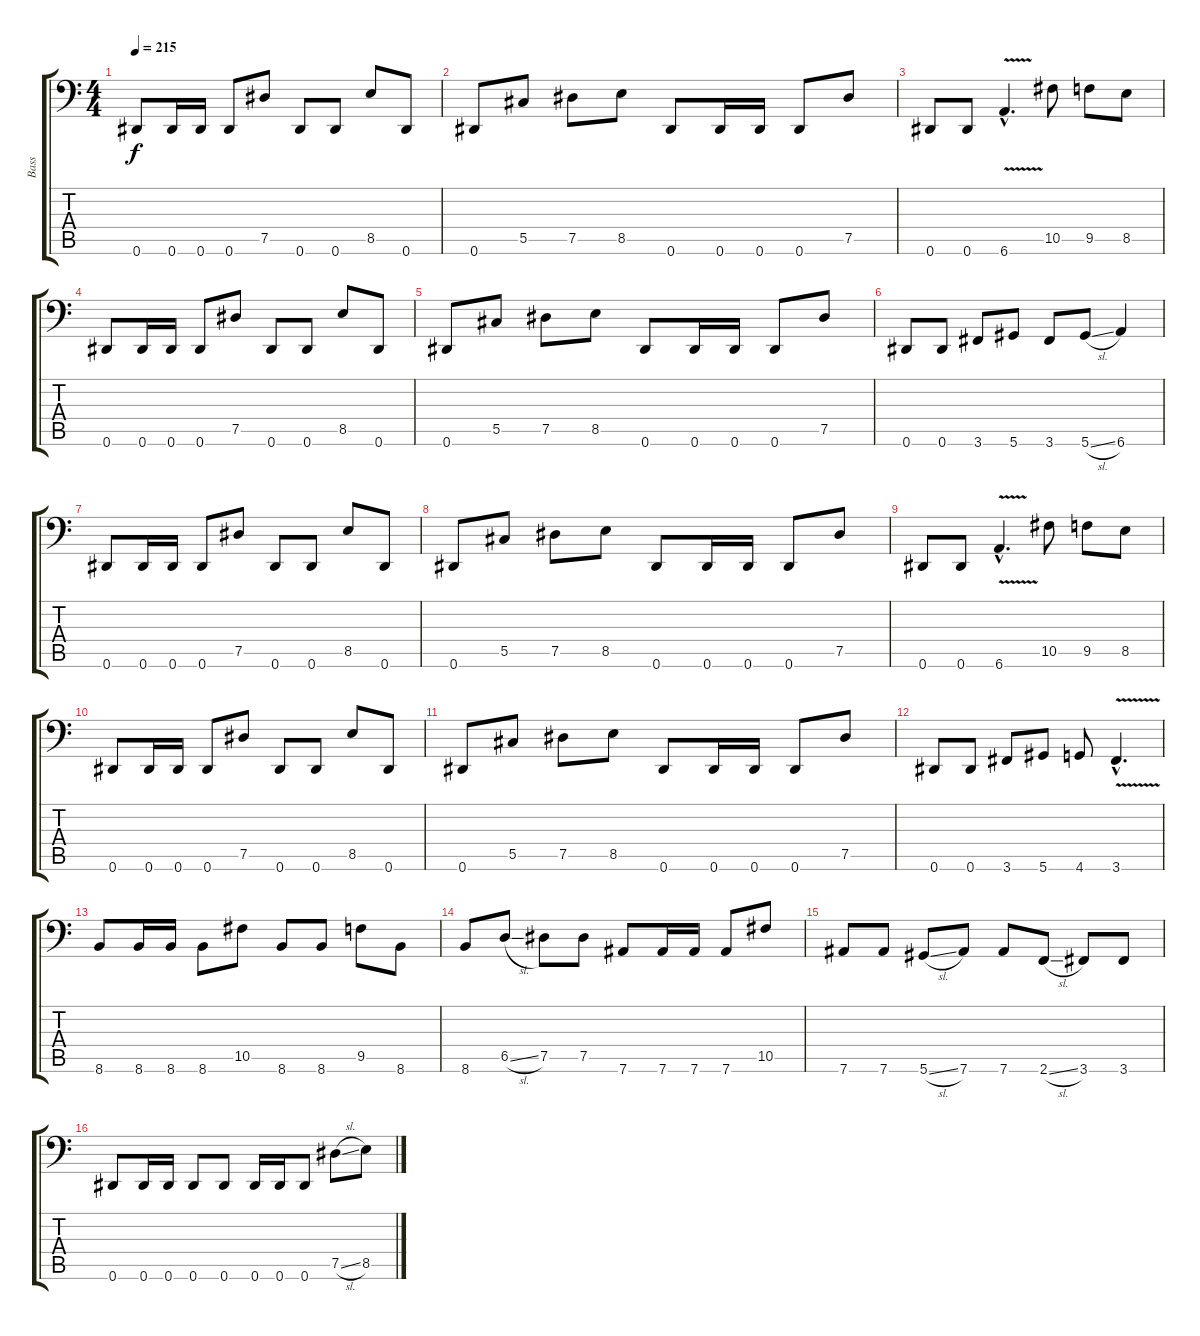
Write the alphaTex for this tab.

\track ("Bass" "Bass") {instrument electricbasspick}
\staff {score tabs}
\tuning (Eb3 Bb2 Gb2 Db2 Ab1 Eb1) {hide}
\ts (4 4)
\tempo 215
\clef f4
\ks c
0.6.8{dy f instrument electricbasspick} 0.6.16 0.6.16 0.6.8 7.5.8 0.6.8 0.6.8 8.5.8 0.6.8 |
0.6.8 5.5.8 7.5.8 8.5.8 0.6.8 0.6.16 0.6.16 0.6.8 7.5.8 |
0.6.8 0.6.8 6.6{v hac}.4{d} 10.5.8 9.5.8 8.5.8 |
0.6.8 0.6.16 0.6.16 0.6.8 7.5.8 0.6.8 0.6.8 8.5.8 0.6.8 |
0.6.8 5.5.8 7.5.8 8.5.8 0.6.8 0.6.16 0.6.16 0.6.8 7.5.8 |
0.6.8 0.6.8 3.6.8 5.6.8 3.6.8 5.6{sl}.8 6.6.4 |
0.6.8 0.6.16 0.6.16 0.6.8 7.5.8 0.6.8 0.6.8 8.5.8 0.6.8 |
0.6.8 5.5.8 7.5.8 8.5.8 0.6.8 0.6.16 0.6.16 0.6.8 7.5.8 |
0.6.8 0.6.8 6.6{v hac}.4{d} 10.5.8 9.5.8 8.5.8 |
0.6.8 0.6.16 0.6.16 0.6.8 7.5.8 0.6.8 0.6.8 8.5.8 0.6.8 |
0.6.8 5.5.8 7.5.8 8.5.8 0.6.8 0.6.16 0.6.16 0.6.8 7.5.8 |
0.6.8 0.6.8 3.6.8 5.6.8 4.6.8 3.6{v hac}.4{d} |
8.6.8 8.6.16 8.6.16 8.6.8 10.5.8 8.6.8 8.6.8 9.5.8 8.6.8 |
8.6.8 6.5{sl}.8 7.5.8 7.5.8 7.6.8 7.6.16 7.6.16 7.6.8 10.5.8 |
7.6.8 7.6.8 5.6{sl}.8 7.6.8 7.6.8 2.6{sl}.8 3.6.8 3.6.8 |
0.6.8 0.6.16 0.6.16 0.6.8 0.6.8 0.6.16 0.6.16 0.6.8 7.5{sl}.8 8.5.8
